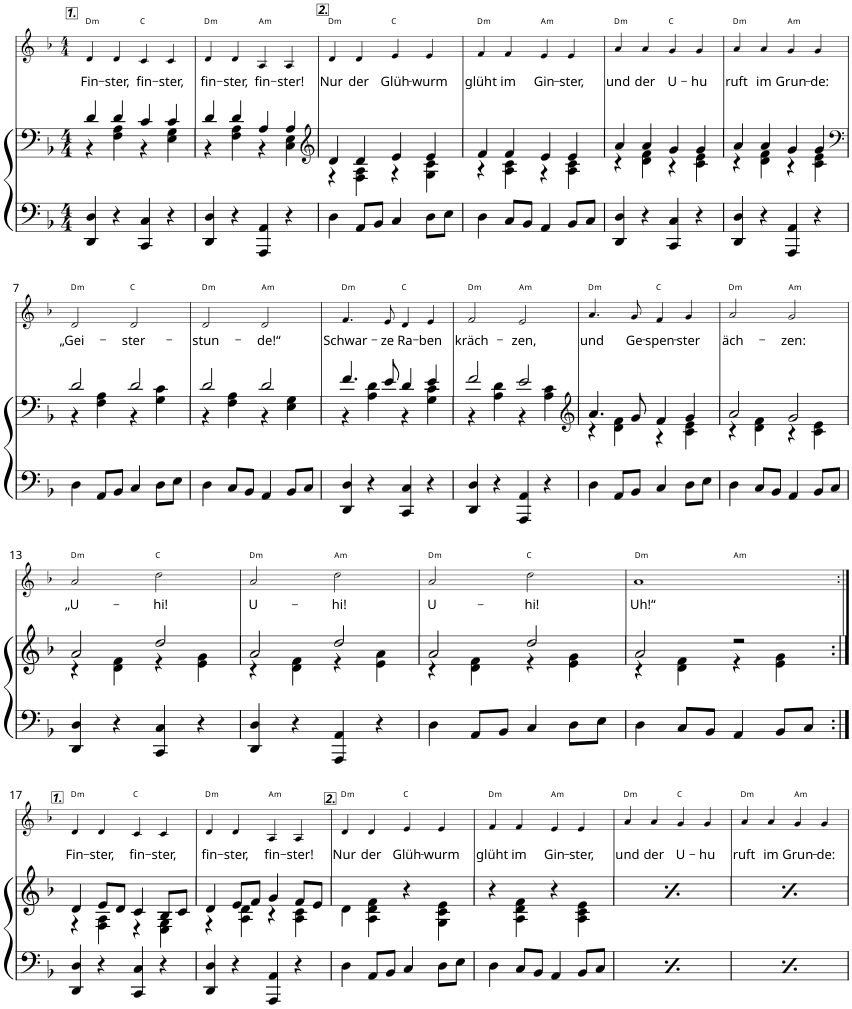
**kern	**kern	**kern	**text	**harte
*part2	*part2	*part1	*part1	*part1
*staff3	*staff2	*staff1	*staff1	*
*I"Piano	*	*I"Voice	*	*
*I'Pno	*	*	*	*
*	*	*stria5	*	*
*clefF4	*clefF4	*clefG2	*	*
*k[b-]	*k[b-]	*k[b-]	*	*
*F:	*F:	*F:	*	*
*M4/4	*M4/4	*M4/4	*	*
=1	=1	=1	=1	=1
*	*^	*	*	*
!	!	!	!LO:TX:a:Bi:t=1.	!	!
!	!	!	!	!LO:LY:b	!LO:H:kt=m
4DD/ 4D/	4d/	4r	4d/	Fin-	D:min
!	!	!	!	!LO:LY:b	!
4r	4d/	4F\ 4A\	4d/	-ster,	.
!	!	!	!	!LO:LY:b	!
4CC/ 4C/	4c/	4r	4c/	fin-	C:maj
!	!	!	!	!LO:LY:b	!
4r	4c/	4E\ 4G\	4c/	-ster,	.
=2	=2	=2	=2	=2	=2
!	!	!	!	!LO:LY:b	!LO:H:kt=m
4DD/ 4D/	4d/	4r	4d/	fin-	D:min
!	!	!	!	!LO:LY:b	!
4r	4d/	4F\ 4A\	4d/	-ster,	.
!	!	!	!	!LO:LY:b	!LO:H:kt=m
4AAA/ 4AA/	4A/	4r	4A/	fin-	A:min
!	!	!	!	!LO:LY:b	!
4r	4A/	4C\ 4E\	4A/	-ster!	.
=3	=3	=3	=3	=3	=3
*	*clefG2	*	*	*	*
!	!	!	!LO:TX:a:Bi:t=2.	!	!
!	!	!	!	!LO:LY:b	!LO:H:kt=m
4D\	4d/	4r	4d/	Nur	D:min
!	!	!	!	!LO:LY:b	!
8AA/L	4d/	4F\ 4A\	4d/	der	.
8BB-/J	.	.	.	.	.
!	!	!	!	!LO:LY:b	!
4C/	4e/	4r	4e/	Glüh-	C:maj
!	!	!	!	!LO:LY:b	!
8D\L	4e/	4G\ 4c\	4e/	-wurm	.
8E\J	.	.	.	.	.
=4	=4	=4	=4	=4	=4
!	!	!	!	!LO:LY:b	!LO:H:kt=m
4D\	4f/	4r	4f/	glüht	D:min
!	!	!	!	!LO:LY:b	!
8C/L	4f/	4A\ 4c\	4f/	im	.
8BB-/J	.	.	.	.	.
!	!	!	!	!LO:LY:b	!LO:H:kt=m
4AA/	4e/	4r	4e/	Gin-	A:min
!	!	!	!	!LO:LY:b	!
8BB-/L	4e/	4A\ 4c\	4e/	-ster,	.
8C/J	.	.	.	.	.
=5	=5	=5	=5	=5	=5
!	!	!	!	!LO:LY:b	!LO:H:kt=m
4DD/ 4D/	4a/	4r	4a/	und	D:min
!	!	!	!	!LO:LY:b	!
4r	4a/	4d\ 4f\	4a/	der	.
!	!	!	!	!LO:LY:b	!
4CC/ 4C/	4g/	4r	4g/	U-	C:maj
!	!	!	!	!LO:LY:b	!
4r	4g/	4c\ 4e\	4g/	-hu	.
=6	=6	=6	=6	=6	=6
!	!	!	!	!LO:LY:b	!LO:H:kt=m
4DD/ 4D/	4a/	4r	4a/	ruft	D:min
!	!	!	!	!LO:LY:b	!
4r	4a/	4d\ 4f\	4a/	im	.
!	!	!	!	!LO:LY:b	!LO:H:kt=m
4AAA/ 4AA/	4g/	4r	4g/	Grun-	A:min
!	!	!	!	!LO:LY:b	!
4r	4g/	4c\ 4e\	4g/	-de:	.
!!LO:LB:g=z
=7	=7	=7	=7	=7	=7
*	*clefF4	*	*	*	*
!	!	!	!	!LO:LY:b	!LO:H:kt=m
4D\	2d/	4r	2d/	„Gei-	D:min
8AA/L	.	4F\ 4A\	.	.	.
8BB-/J	.	.	.	.	.
!	!	!	!	!LO:LY:b	!
4C/	2d/	4r	2d/	-ster-	C:maj
8D\L	.	4G\ 4c\	.	.	.
8E\J	.	.	.	.	.
=8	=8	=8	=8	=8	=8
!	!	!	!	!LO:LY:b	!LO:H:kt=m
4D\	2d/	4r	2d/	-stun-	D:min
8C/L	.	4F\ 4A\	.	.	.
8BB-/J	.	.	.	.	.
!	!	!	!	!LO:LY:b	!LO:H:kt=m
4AA/	2d/	4r	2d/	-de!“	A:min
8BB-/L	.	4E\ 4G\	.	.	.
8C/J	.	.	.	.	.
=9	=9	=9	=9	=9	=9
!	!	!	!	!LO:LY:b	!LO:H:kt=m
4DD/ 4D/	4.f/	4r	4.f/	Schwar-	D:min
4r	.	4A\ 4d\	.	.	.
!	!	!	!	!LO:LY:b	!
.	8e/	.	8e/	-ze	.
!	!	!	!	!LO:LY:b	!
4CC/ 4C/	4d/	4r	4d/	Ra-	C:maj
!	!	!	!	!LO:LY:b	!
4r	4e/	4G\ 4c\	4e/	-ben	.
=10	=10	=10	=10	=10	=10
!	!	!	!	!LO:LY:b	!LO:H:kt=m
4DD/ 4D/	2f/	4r	2f/	kräch-	D:min
4r	.	4A\ 4d\	.	.	.
!	!	!	!	!LO:LY:b	!LO:H:kt=m
4AAA/ 4AA/	2e/	4r	2e/	-zen,	A:min
4r	.	4A\ 4c\	.	.	.
=11	=11	=11	=11	=11	=11
*	*clefG2	*	*	*	*
!	!	!	!	!LO:LY:b	!LO:H:kt=m
4D\	4.a/	4r	4.a/	und	D:min
8AA/L	.	4d\ 4f\	.	.	.
!	!	!	!	!LO:LY:b	!
8BB-/J	8g/	.	8g/	Ge-	.
!	!	!	!	!LO:LY:b	!
4C/	4f/	4r	4f/	-spen-	C:maj
!	!	!	!	!LO:LY:b	!
8D\L	4g/	4c\ 4e\	4g/	-ster	.
8E\J	.	.	.	.	.
=12	=12	=12	=12	=12	=12
!	!	!	!	!LO:LY:b	!LO:H:kt=m
4D\	2a/	4r	2a/	äch-	D:min
8C/L	.	4d\ 4f\	.	.	.
8BB-/J	.	.	.	.	.
!	!	!	!	!LO:LY:b	!LO:H:kt=m
4AA/	2g/	4r	2g/	-zen:	A:min
8BB-/L	.	4c\ 4e\	.	.	.
8C/J	.	.	.	.	.
!!LO:LB:g=z
=13	=13	=13	=13	=13	=13
!	!	!	!	!LO:LY:b	!LO:H:kt=m
4DD/ 4D/	2a/	4r	2a/	„U-	D:min
4r	.	4d\ 4f\	.	.	.
!	!	!	!	!LO:LY:b	!
4CC/ 4C/	2dd/	4r	2dd\	-hi!	C:maj
4r	.	4e\ 4g\	.	.	.
=14	=14	=14	=14	=14	=14
!	!	!	!	!LO:LY:b	!LO:H:kt=m
4DD/ 4D/	2a/	4r	2a/	U-	D:min
4r	.	4d\ 4f\	.	.	.
!	!	!	!	!LO:LY:b	!LO:H:kt=m
4AAA/ 4AA/	2dd/	4r	2dd\	-hi!	A:min
4r	.	4e\ 4a\	.	.	.
=15	=15	=15	=15	=15	=15
!	!	!	!	!LO:LY:b	!LO:H:kt=m
4D\	2a/	4r	2a/	U-	D:min
8AA/L	.	4d\ 4f\	.	.	.
8BB-/J	.	.	.	.	.
!	!	!	!	!LO:LY:b	!
4C/	2dd/	4r	2dd\	-hi!	C:maj
8D\L	.	4e\ 4g\	.	.	.
8E\J	.	.	.	.	.
=16	=16	=16	=16	=16	=16
!	!	!	!	!LO:LY:b	!LO:H:kt=m
*	*	*	*^	*	*
4D\	2a/	4r	1a	2ryy	Uh!“	D:min
8C/L	.	4d\ 4f\	.	.	.	.
8BB-/J	.	.	.	.	.	.
!	!	!	!	!	!	!LO:H:kt=m
4AA/	2r	4r	.	2ryy	.	A:min
8BB-/L	.	4e\ 4g\	.	.	.	.
8C/J	.	.	.	.	.	.
!!LO:LB:g=z
=17:|!	=17:|!	=17:|!	=17:|!	=17:|!	=17:|!	=17:|!
!	!	!	!LO:TX:a:Bi:t=1.	!	!	!
!	!	!	!	!	!LO:LY:b	!LO:H:kt=m
*	*	*	*v	*v	*	*
4DD/ 4D/	4d/	4r	4d/	Fin-	D:min
!	!	!	!	!LO:LY:b	!
4r	8e/L	4F\ 4A\	4d/	-ster,	.
.	8d/J	.	.	.	.
!	!	!	!	!LO:LY:b	!
4CC/ 4C/	4c/	4r	4c/	fin-	C:maj
!	!	!	!	!LO:LY:b	!
4r	8B-/L	4E\ 4G\	4c/	-ster,	.
.	8c/J	.	.	.	.
=18	=18	=18	=18	=18	=18
!	!	!	!	!LO:LY:b	!LO:H:kt=m
4DD/ 4D/	4d/	4r	4d/	fin-	D:min
!	!	!	!	!LO:LY:b	!
4r	8e/L	4A\ 4d\	4d/	-ster,	.
.	8f/J	.	.	.	.
!	!	!	!	!LO:LY:b	!LO:H:kt=m
4AAA/ 4AA/	4g/	4r	4A/	fin-	A:min
!	!	!	!	!LO:LY:b	!
4r	8f/L	4A\ 4c\	4A/	-ster!	.
.	8e/J	.	.	.	.
*	*v	*v	*	*	*
=19	=19	=19	=19	=19
!	!	!LO:TX:a:Bi:t=2.	!	!
!	!	!	!LO:LY:b	!LO:H:kt=m
4D\	4d\	4d/	Nur	D:min
!	!	!	!LO:LY:b	!
8AA/L	4A\ 4d\ 4f\	4d/	der	.
8BB-/J	.	.	.	.
!	!	!	!LO:LY:b	!
4C/	4r	4e/	Glüh-	C:maj
!	!	!	!LO:LY:b	!
8D\L	4G\ 4c\ 4e\	4e/	-wurm	.
8E\J	.	.	.	.
=20	=20	=20	=20	=20
!	!	!	!LO:LY:b	!LO:H:kt=m
4D\	4r	4f/	glüht	D:min
!	!	!	!LO:LY:b	!
8C/L	4A\ 4d\ 4f\	4f/	im	.
8BB-/J	.	.	.	.
!	!	!	!LO:LY:b	!LO:H:kt=m
4AA/	4r	4e/	Gin-	A:min
!	!	!	!LO:LY:b	!
8BB-/L	4A\ 4c\ 4e\	4e/	-ster,	.
8C/J	.	.	.	.
=21	=21	=21	=21	=21
!	!	!	!LO:LY:b	!LO:H:kt=m
4D\	4r	4a/	und	D:min
!	!	!	!LO:LY:b	!
8C/L	4A\ 4d\ 4f\	4a/	der	.
8BB-/J	.	.	.	.
!	!	!	!LO:LY:b	!
4AA/	4r	4g/	U-	C:maj
!	!	!	!LO:LY:b	!
8BB-/L	4A\ 4c\ 4e\	4g/	-hu	.
8C/J	.	.	.	.
=22	=22	=22	=22	=22
!	!	!	!LO:LY:b	!LO:H:kt=m
4D\	4r	4a/	ruft	D:min
!	!	!	!LO:LY:b	!
8C/L	4A\ 4d\ 4f\	4a/	im	.
8BB-/J	.	.	.	.
!	!	!	!LO:LY:b	!LO:H:kt=m
4AA/	4r	4g/	Grun-	A:min
!	!	!	!LO:LY:b	!
8BB-/L	4A\ 4c\ 4e\	4g/	-de:	.
8C/J	.	.	.	.
=	=	=	=	=
*-	*-	*-	*-	*-
